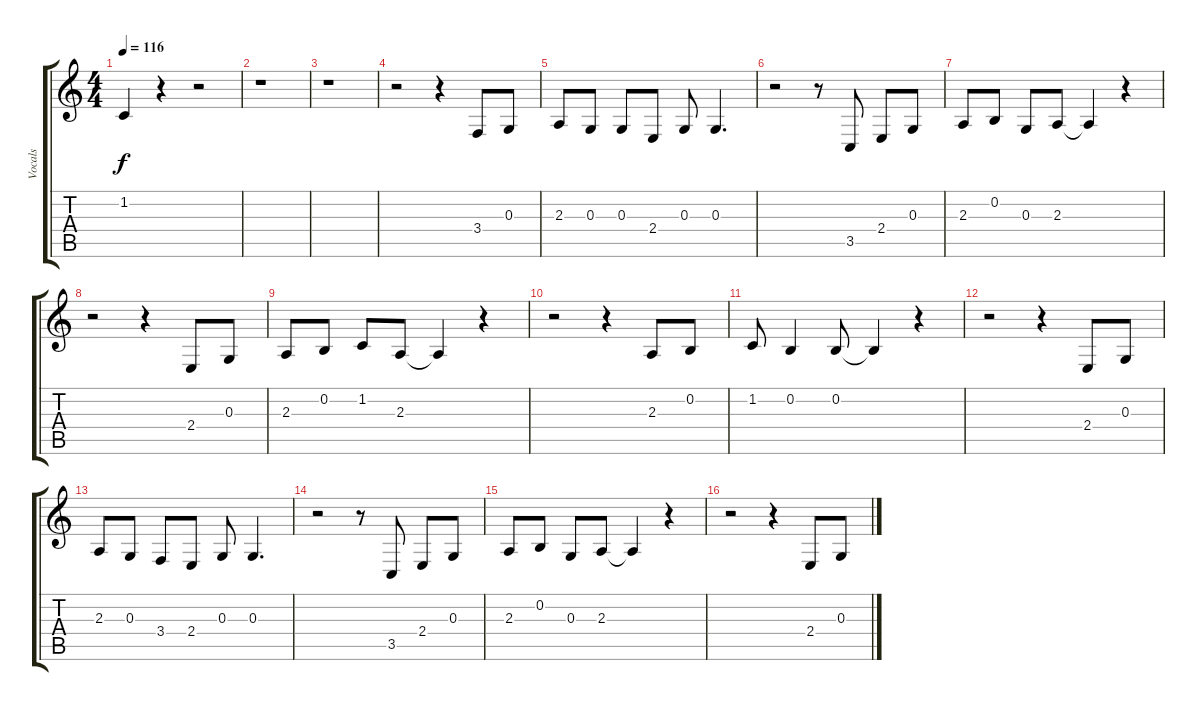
\track ("Vocals" "Vocals") {instrument lead1square bank 255}
\staff {score tabs}
\tuning (E4 B3 G3 D3 A2 E2) {hide}
\ts (4 4)
\tempo 116
\clef g2
\ks c
1.2{t}.4{dy f} r.4 r.2 |
r.1 |
r.1 |
r.2 r.4 3.4.8 0.3.8 |
2.3.8 0.3.8 0.3.8 2.4.8 0.3.8 0.3.4{d} |
r.2 r.8 3.5.8 2.4.8 0.3.8 |
2.3.8 0.2.8 0.3.8 2.3.8 2.3{t}.4 r.4 |
r.2 r.4 2.4.8 0.3.8 |
2.3.8 0.2.8 1.2.8 2.3.8 2.3{t}.4 r.4 |
r.2 r.4 2.3.8 0.2.8 |
1.2.8 0.2.4 0.2.8 0.2{t}.4 r.4 |
r.2 r.4 2.4.8 0.3.8 |
2.3.8 0.3.8 3.4.8 2.4.8 0.3.8 0.3.4{d} |
r.2 r.8 3.5.8 2.4.8 0.3.8 |
2.3.8 0.2.8 0.3.8 2.3.8 2.3{t}.4 r.4 |
r.2 r.4 2.4.8 0.3.8
